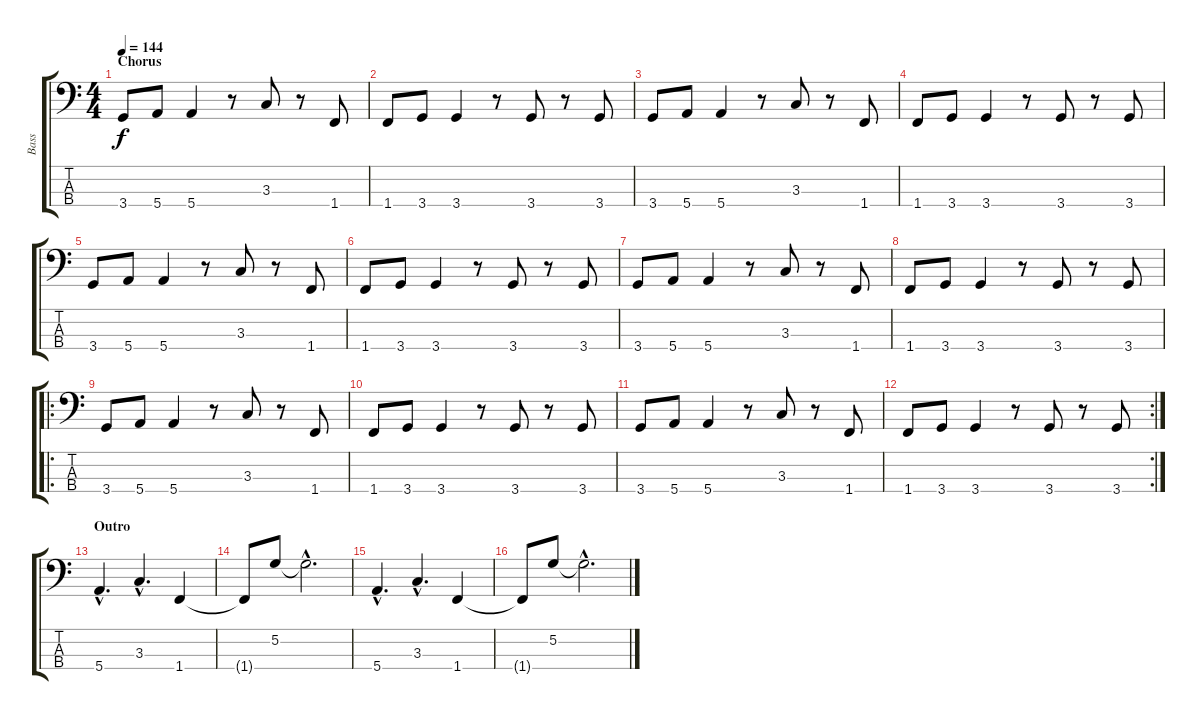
\track ("Bass" "Bass") {instrument electricbassfinger}
\staff {score tabs}
\tuning (G2 D2 A1 E1) {hide}
\ts (4 4)
\section ("" "Chorus")
\tempo 144
\clef f4
\ks c
3.4.8{dy f} 5.4.8 5.4.4 r.8 3.3.8 r.8 1.4.8 |
1.4.8 3.4.8 3.4.4 r.8 3.4.8 r.8 3.4.8 |
3.4.8 5.4.8 5.4.4 r.8 3.3.8 r.8 1.4.8 |
1.4.8 3.4.8 3.4.4 r.8 3.4.8 r.8 3.4.8 |
3.4.8 5.4.8 5.4.4 r.8 3.3.8 r.8 1.4.8 |
1.4.8 3.4.8 3.4.4 r.8 3.4.8 r.8 3.4.8 |
3.4.8 5.4.8 5.4.4 r.8 3.3.8 r.8 1.4.8 |
1.4.8 3.4.8 3.4.4 r.8 3.4.8 r.8 3.4.8 |
\ro
3.4.8 5.4.8 5.4.4 r.8 3.3.8 r.8 1.4.8 |
1.4.8 3.4.8 3.4.4 r.8 3.4.8 r.8 3.4.8 |
3.4.8 5.4.8 5.4.4 r.8 3.3.8 r.8 1.4.8 |
\rc 2
1.4.8 3.4.8 3.4.4 r.8 3.4.8 r.8 3.4.8 |
\section ("" "Outro")
5.4{hac}.4{d} 3.3{hac}.4{d} 1.4.4 |
1.4{t}.8 5.2.8 5.2{hac t}.2{d} |
5.4{hac}.4{d} 3.3{hac}.4{d} 1.4.4 |
1.4{t}.8 5.2.8 5.2{hac t}.2{d}
